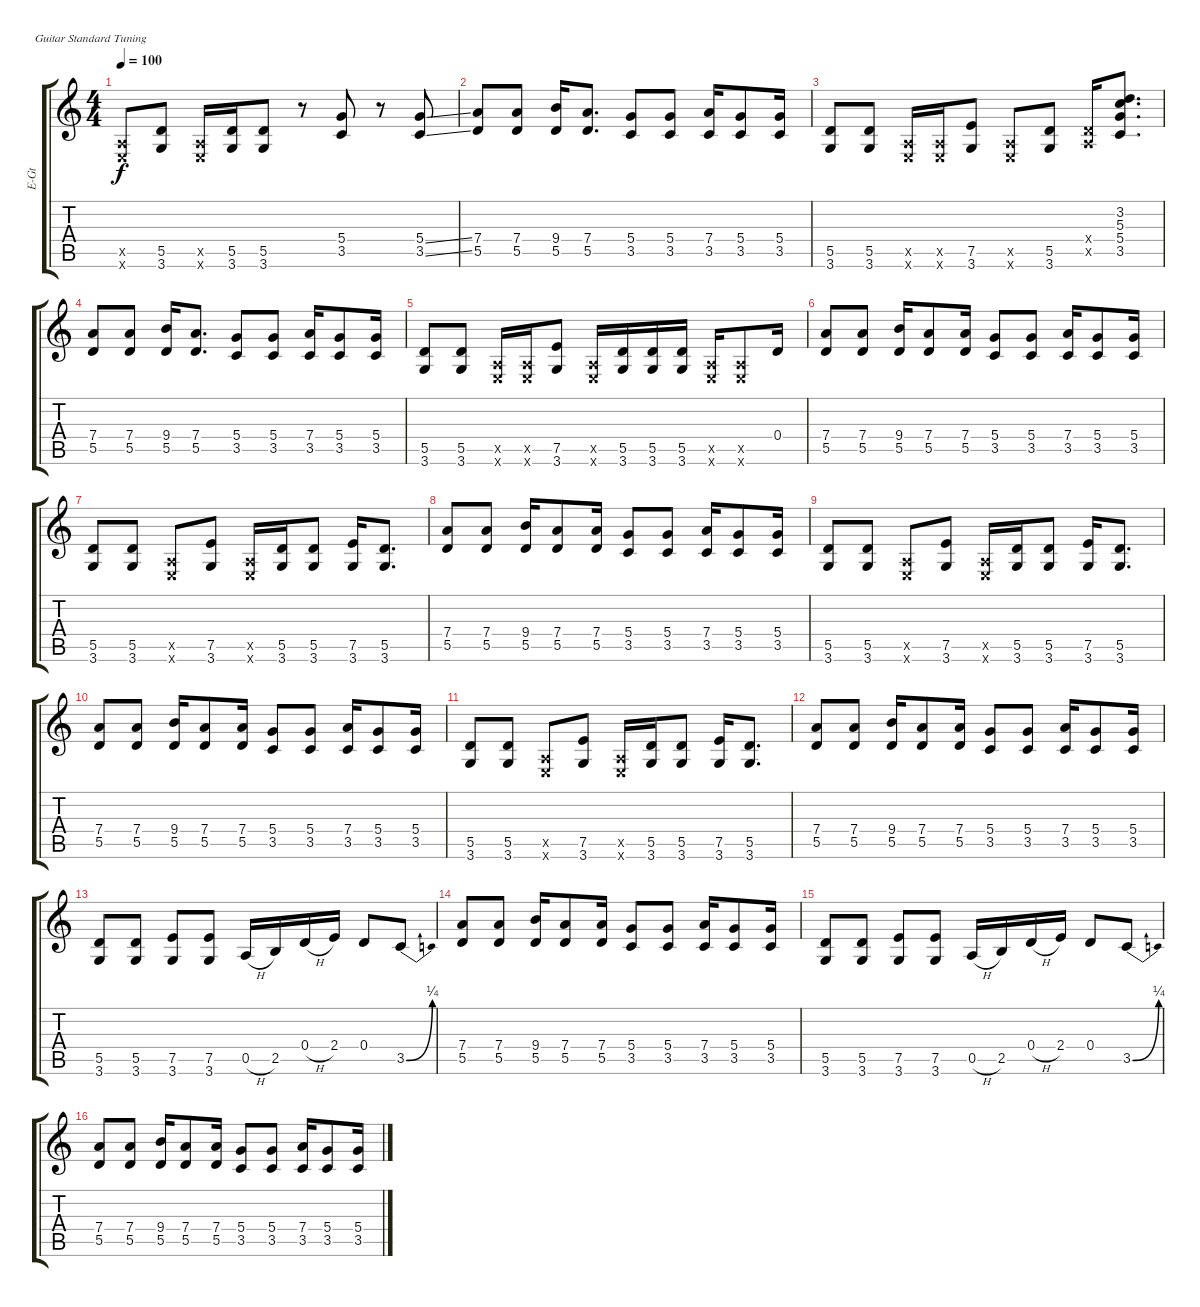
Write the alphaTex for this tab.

\bracketExtendMode groupsimilarinstruments
\otherSystemsTrackNameOrientation horizontal
\track ("Guitare 2" "E-Gt") {solo instrument overdrivenguitar}
\staff {score tabs}
\tuning (E4 B3 G3 D3 A2 E2)
\ts (4 4)
\tempo 100
\clef g2
\ks c
(0.5{x} 0.6{x}).8{dy f beam Up} (5.5 3.6).8{beam Up} (0.5{x} 0.6{x}).16{beam Up} (5.5 3.6).16{beam Up} (5.5 3.6).8{beam Up} r.8{beam Up} (5.4 3.5).8{beam Up} r.8{beam Up} (5.4{ss} 3.5{ss}).8{beam Up} |
(7.4 5.5).8{beam Up} (7.4 5.5).8{beam Up} (9.4 5.5).16{beam Up} (7.4 5.5).8{d beam Up} (5.4 3.5).8{beam Up} (5.4 3.5).8{beam Up} (7.4 3.5).16{beam Up} (5.4 3.5).8{beam Up} (5.4 3.5).16{beam Up} |
(5.5 3.6).8{beam Up} (5.5 3.6).8{beam Up} (0.5{x} 0.6{x}).16{beam Up} (0.5{x} 0.6{x}).16{beam Up} (7.5 3.6).8{beam Up} (0.5{x} 0.6{x}).8{beam Up} (5.5 3.6).8{beam Up} (0.4{x} 0.5{x}).16{beam Up} (3.2 5.3 5.4 3.5).8{d beam Up} |
(7.4 5.5).8{beam Up} (7.4 5.5).8{beam Up} (9.4 5.5).16{beam Up} (7.4 5.5).8{d beam Up} (5.4 3.5).8{beam Up} (5.4 3.5).8{beam Up} (7.4 3.5).16{beam Up} (5.4 3.5).8{beam Up} (5.4 3.5).16{beam Up} |
(5.5 3.6).8{beam Up} (5.5 3.6).8{beam Up} (0.5{x} 0.6{x}).16{beam Up} (0.5{x} 0.6{x}).16{beam Up} (7.5 3.6).8{beam Up} (0.5{x} 0.6{x}).16{beam Up} (5.5 3.6).16{beam Up} (5.5 3.6).16{beam Up} (5.5 3.6).16{beam Up} (0.5{x} 0.6{x}).16{beam Up} (0.5{x} 0.6{x}).8{beam Up} 0.4.16{beam Up} |
(7.4 5.5).8{beam Up} (7.4 5.5).8{beam Up} (9.4 5.5).16{beam Up} (7.4 5.5).8{beam Up} (7.4 5.5).16{beam Up} (5.4 3.5).8{beam Up} (5.4 3.5).8{beam Up} (7.4 3.5).16{beam Up} (5.4 3.5).8{beam Up} (5.4 3.5).16{beam Up} |
(5.5 3.6).8{beam Up} (5.5 3.6).8{beam Up} (0.5{x} 0.6{x}).8{beam Up} (7.5 3.6).8{beam Up} (0.5{x} 0.6{x}).16{beam Up} (5.5 3.6).16{beam Up} (5.5 3.6).8{beam Up} (7.5 3.6).16{beam Up} (5.5 3.6).8{d beam Up} |
(7.4 5.5).8{beam Up} (7.4 5.5).8{beam Up} (9.4 5.5).16{beam Up} (7.4 5.5).8{beam Up} (7.4 5.5).16{beam Up} (5.4 3.5).8{beam Up} (5.4 3.5).8{beam Up} (7.4 3.5).16{beam Up} (5.4 3.5).8{beam Up} (5.4 3.5).16{beam Up} |
(5.5 3.6).8{beam Up} (5.5 3.6).8{beam Up} (0.5{x} 0.6{x}).8{beam Up} (7.5 3.6).8{beam Up} (0.5{x} 0.6{x}).16{beam Up} (5.5 3.6).16{beam Up} (5.5 3.6).8{beam Up} (7.5 3.6).16{beam Up} (5.5 3.6).8{d beam Up} |
(7.4 5.5).8{beam Up} (7.4 5.5).8{beam Up} (9.4 5.5).16{beam Up} (7.4 5.5).8{beam Up} (7.4 5.5).16{beam Up} (5.4 3.5).8{beam Up} (5.4 3.5).8{beam Up} (7.4 3.5).16{beam Up} (5.4 3.5).8{beam Up} (5.4 3.5).16{beam Up} |
(5.5 3.6).8{beam Up} (5.5 3.6).8{beam Up} (0.5{x} 0.6{x}).8{beam Up} (7.5 3.6).8{beam Up} (0.5{x} 0.6{x}).16{beam Up} (5.5 3.6).16{beam Up} (5.5 3.6).8{beam Up} (7.5 3.6).16{beam Up} (5.5 3.6).8{d beam Up} |
(7.4 5.5).8{beam Up} (7.4 5.5).8{beam Up} (9.4 5.5).16{beam Up} (7.4 5.5).8{beam Up} (7.4 5.5).16{beam Up} (5.4 3.5).8{beam Up} (5.4 3.5).8{beam Up} (7.4 3.5).16{beam Up} (5.4 3.5).8{beam Up} (5.4 3.5).16{beam Up} |
(5.5 3.6).8{beam Up} (5.5 3.6).8{beam Up} (7.5 3.6).8{beam Up} (7.5 3.6).8{beam Up} 0.5{h}.16{beam Up} 2.5.16{beam Up} 0.4{h}.16{beam Up} 2.4.16{beam Up} 0.4.8{beam Up} 3.5{be (bend 0 0 60 1)}.8{beam Up} |
(7.4 5.5).8{beam Up} (7.4 5.5).8{beam Up} (9.4 5.5).16{beam Up} (7.4 5.5).8{beam Up} (7.4 5.5).16{beam Up} (5.4 3.5).8{beam Up} (5.4 3.5).8{beam Up} (7.4 3.5).16{beam Up} (5.4 3.5).8{beam Up} (5.4 3.5).16{beam Up} |
(5.5 3.6).8{beam Up} (5.5 3.6).8{beam Up} (7.5 3.6).8{beam Up} (7.5 3.6).8{beam Up} 0.5{h}.16{beam Up} 2.5.16{beam Up} 0.4{h}.16{beam Up} 2.4.16{beam Up} 0.4.8{beam Up} 3.5{be (bend 0 0 60 1)}.8{beam Up} |
(7.4 5.5).8{beam Up} (7.4 5.5).8{beam Up} (9.4 5.5).16{beam Up} (7.4 5.5).8{beam Up} (7.4 5.5).16{beam Up} (5.4 3.5).8{beam Up} (5.4 3.5).8{beam Up} (7.4 3.5).16{beam Up} (5.4 3.5).8{beam Up} (5.4 3.5).16{beam Up}
